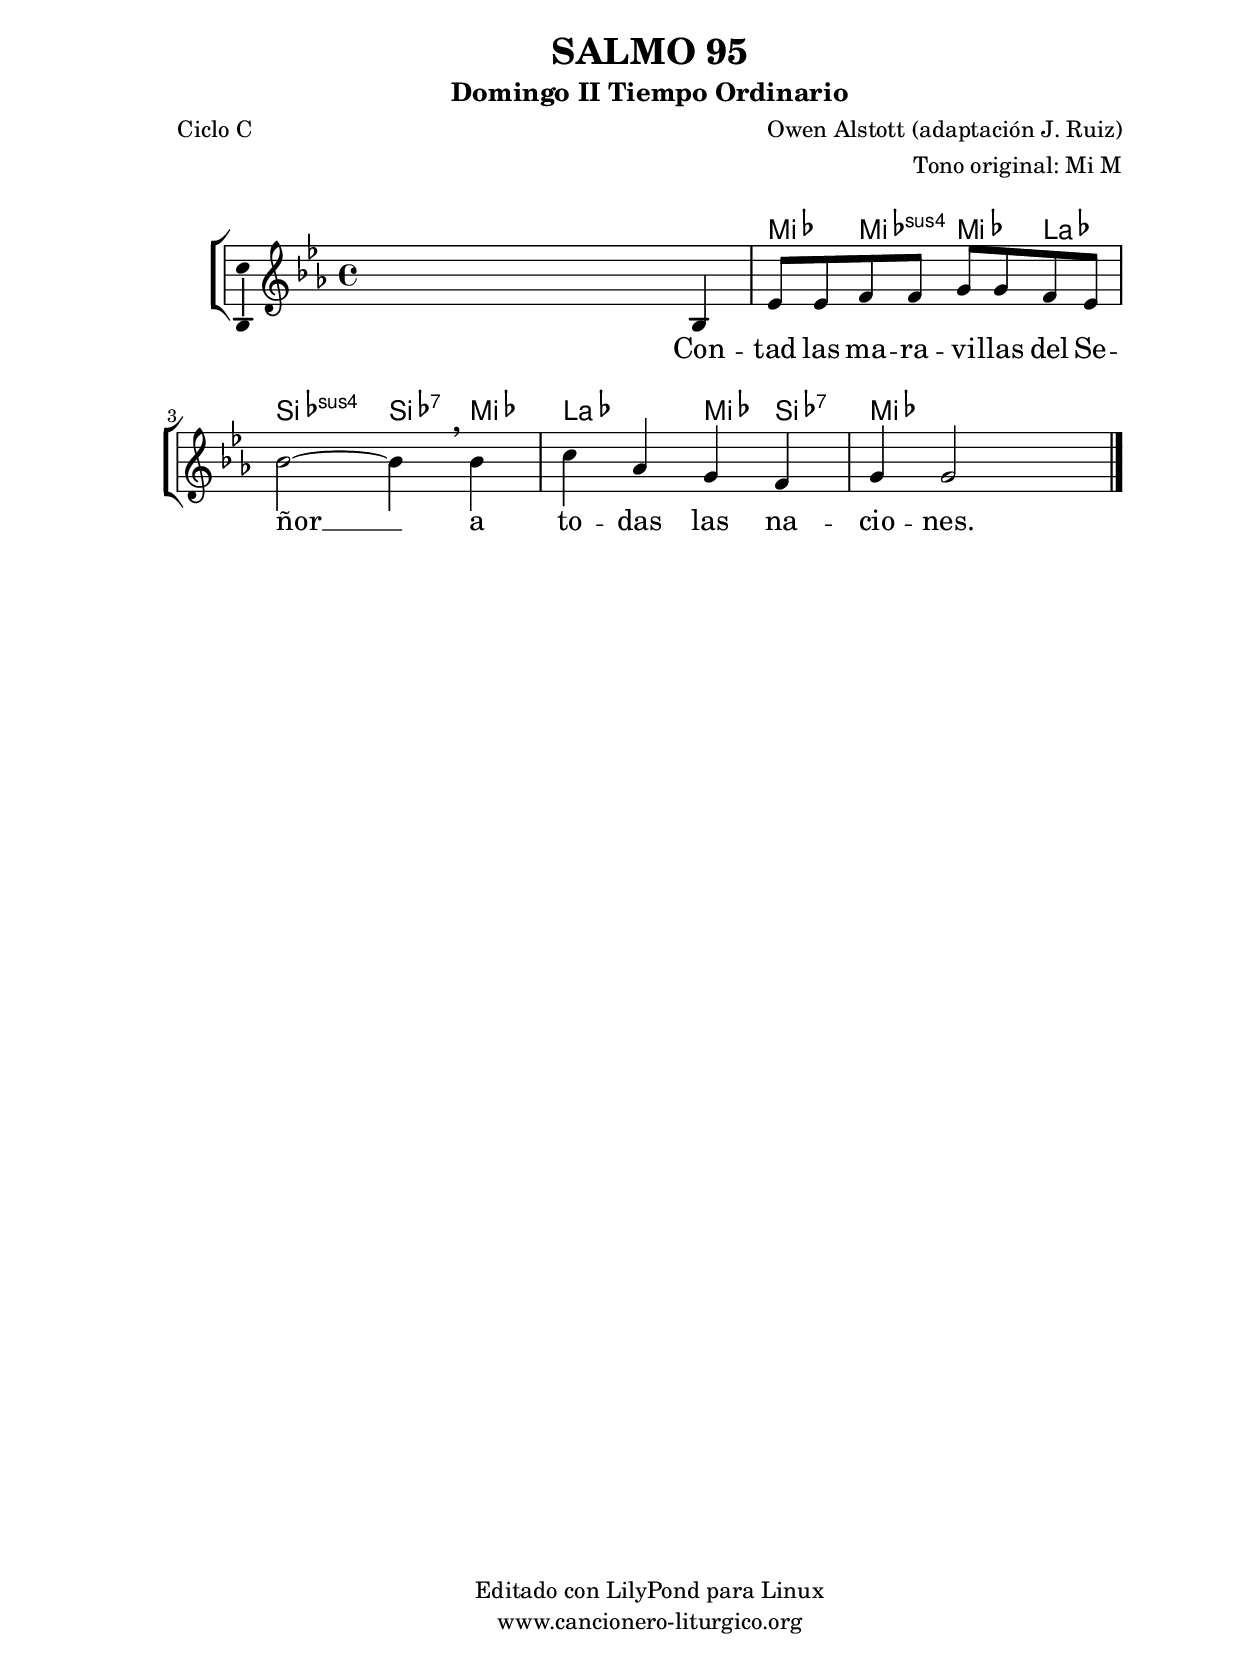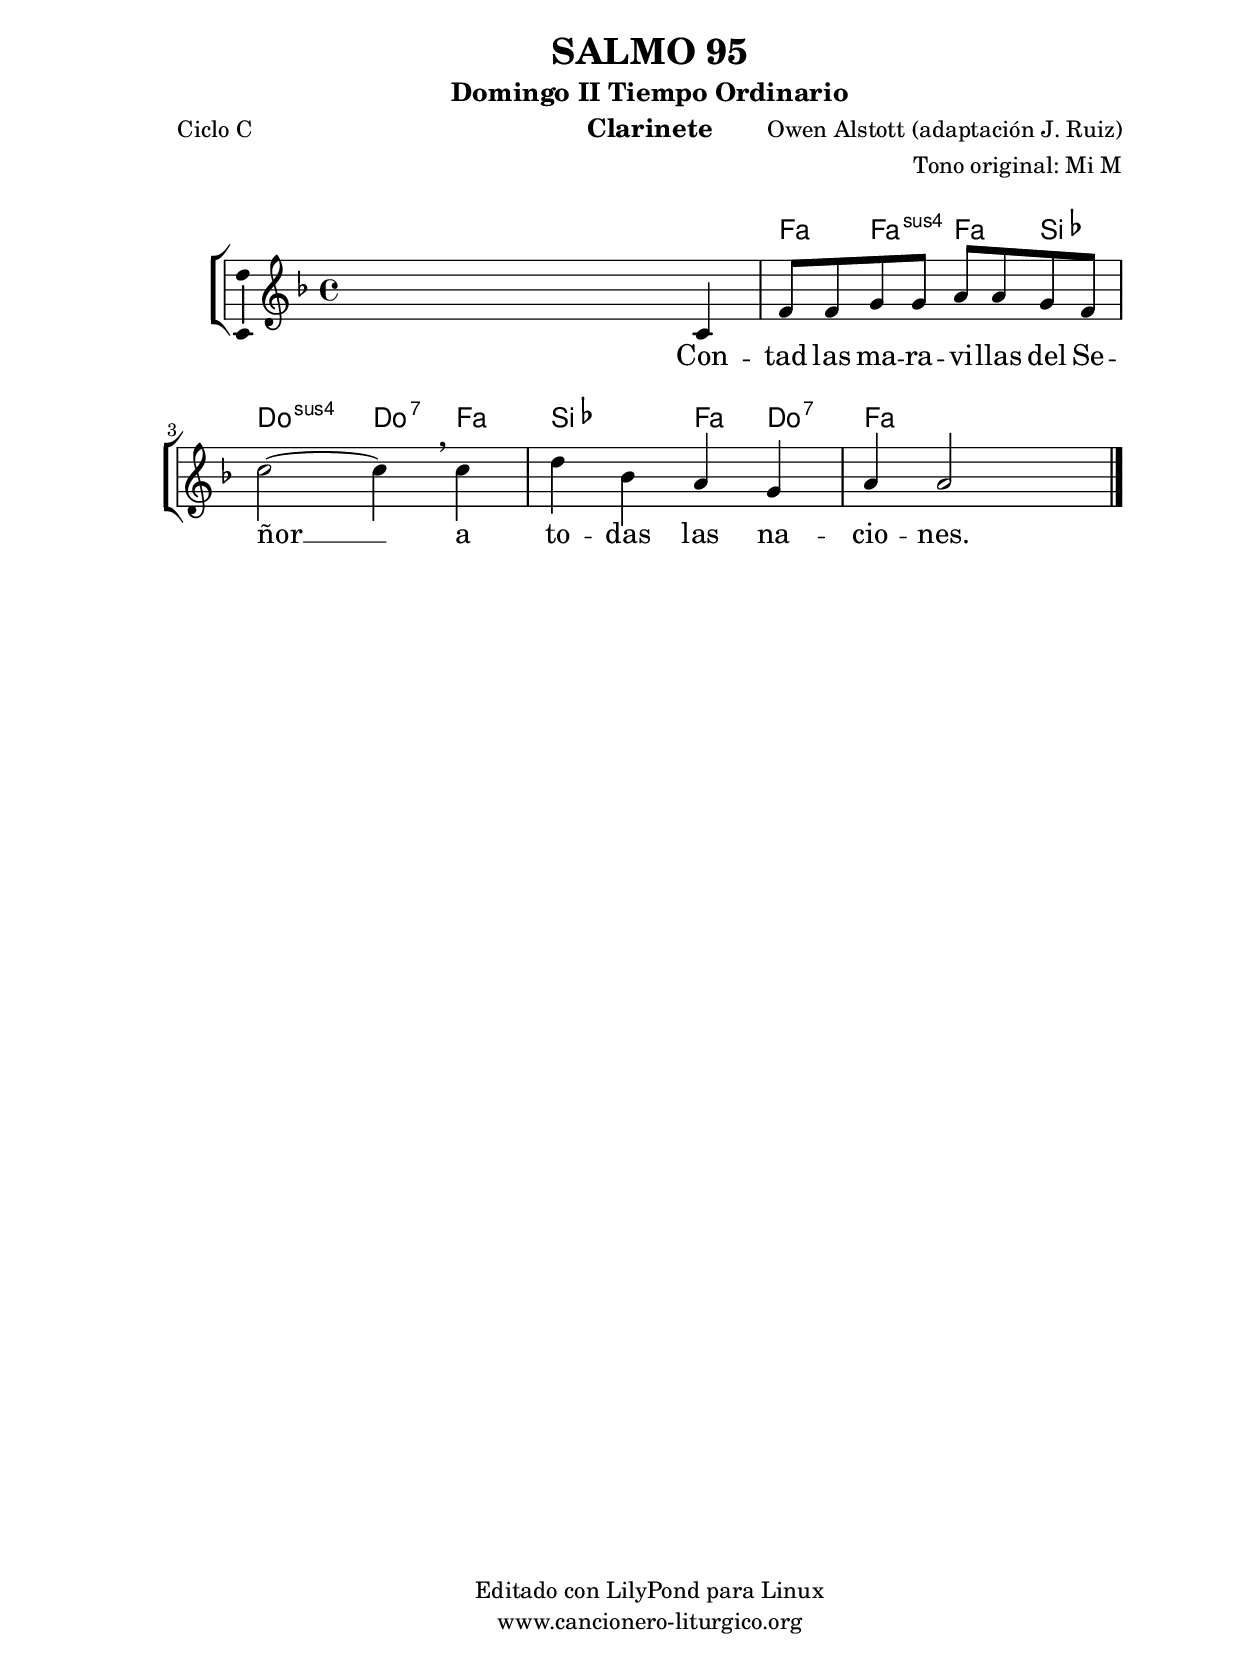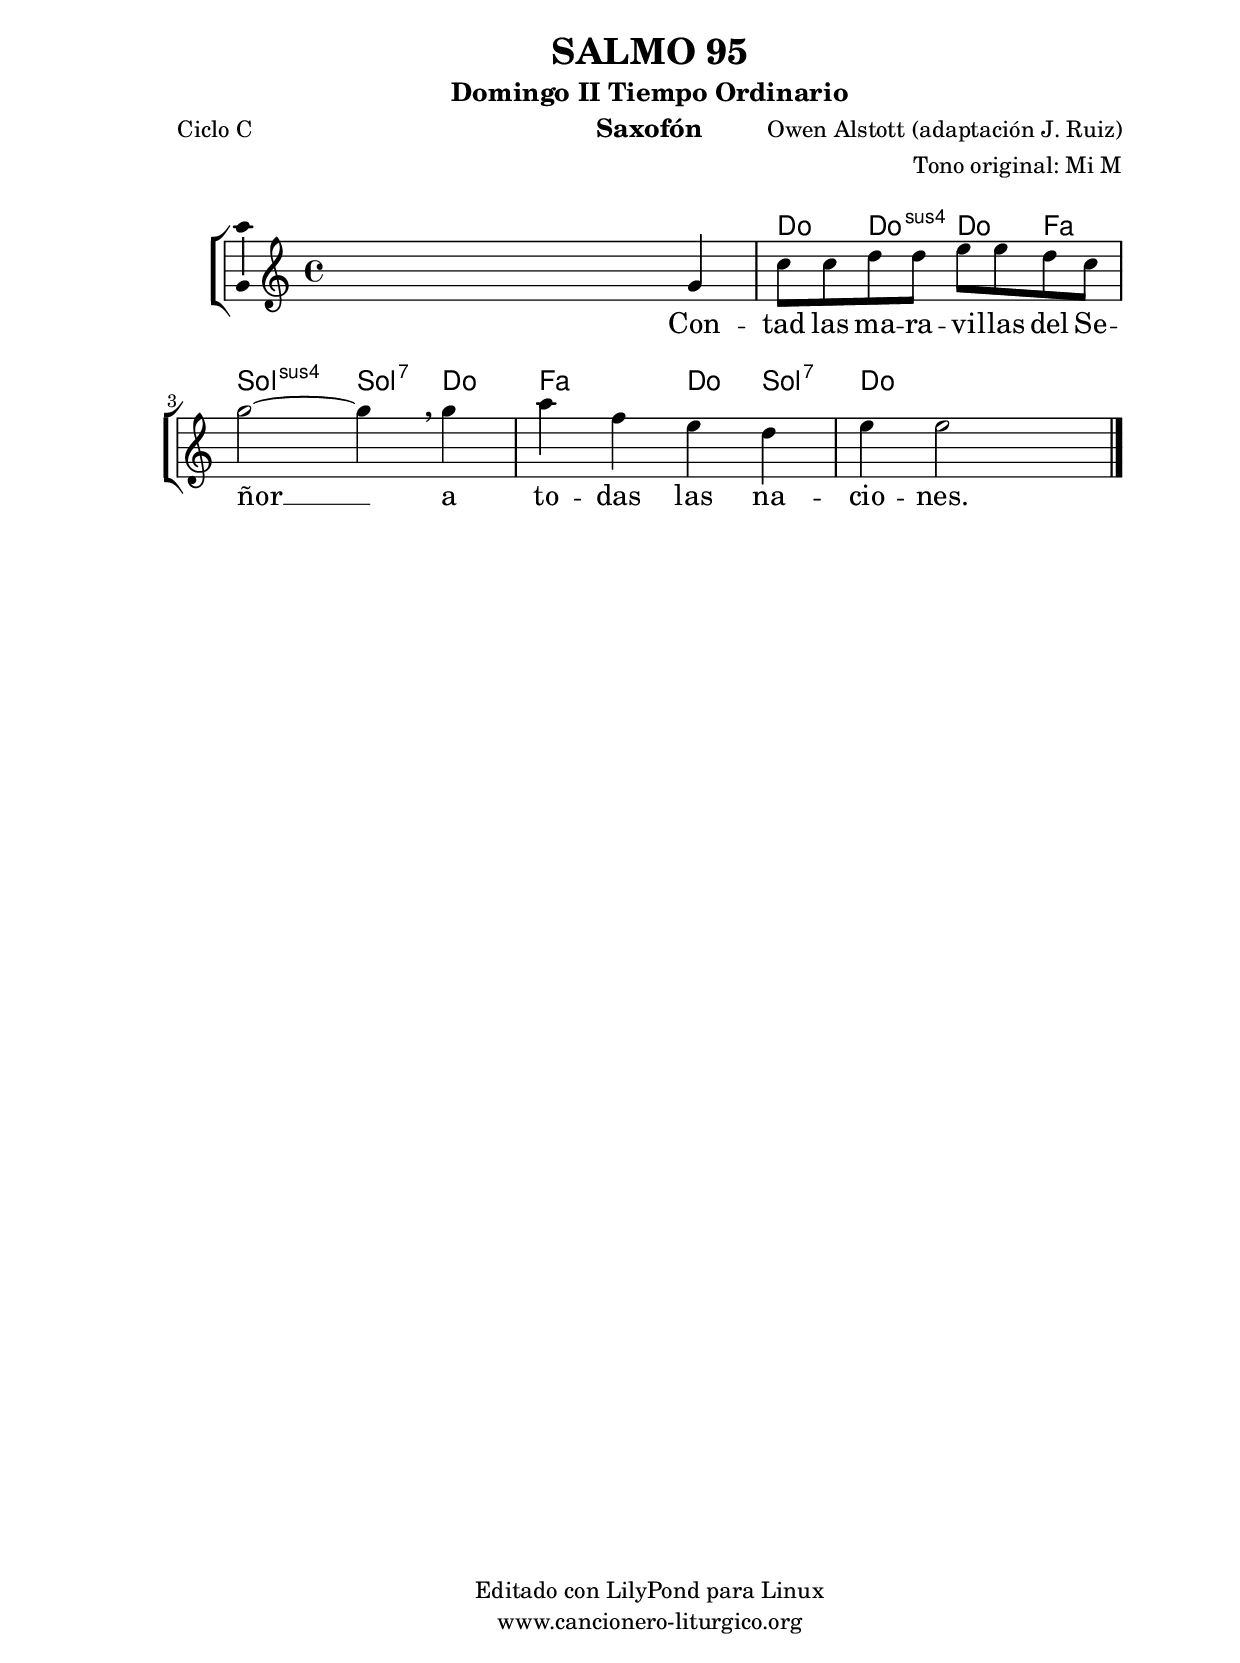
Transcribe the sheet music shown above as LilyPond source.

%
%para convertir .midi en .wav:
%timidity filename.midi -Ow -o finename.wav
%
%
%Para convertir de .wav a .mp3:
%lame -h -m j filename.wav
%
%
%para escuchar el midi:
%timidity nombrefichero.midi
%


%versión de lilypond para la que se ha escrito esta partitura:
\version "2.16.0"

	%Tamaño papel
	#(set-default-paper-size "a4")
	%Tamaño partitura
	#(set-global-staff-size 20)
	%No responde al pulsar sobre una nota
	#(ly:set-option 'point-and-click #f)

%parámetros del encabezamiento:
\header {
	title = "SALMO 95"
	subtitle = "Domingo II Tiempo Ordinario"
	composer = "Owen Alstott (adaptación J. Ruiz)"
	poet = "Ciclo C"
	meter = ""
	arranger = "Tono original: Mi M"
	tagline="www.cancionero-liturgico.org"
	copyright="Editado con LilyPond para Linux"
	tiempo = "Ordinario"
	usos = "Salmo"
	letra = "Contad las maravillas del Señor a todas las naciones."
	}

%parámetros asociados al papel:
\paper  {
	oddHeaderMarkup = \markup {\fill-line { \on-the-fly #not-first-page \fromproperty #'header:title \on-the-fly #not-first-page \fromproperty #'header:composer }}
	evenHeaderMarkup = \markup {\fill-line { \fromproperty #'header:composer \fromproperty #'header:title }}
	#(set-paper-size "a4")
	print-page-number = ##f
	first-page-number = 1
	print-first-page-number = ##f
%	head-separation = 3.0 \cm
	top-margin = 2.0 \cm
	bottom-margin = 0.5\cm
%%%	bottom-margin = -1.0\cm
	left-margin = 3.0 \cm
	line-width = 16.0 \cm 
	indent = 8\mm
	interscoreline = 2.\mm
	between-system-space = 15\mm
%	para que las partituras no llenen la hoja:
	ragged-bottom = ##t
%	idem para la última hoja:
	ragged-last-bottom = ##f
%	para que las partituras llenen el ancho del papel:
	ragged-last = ##f
	after-title-space = 2.5 \cm
%page-count=1
%system-count=8

	%Flexible Vertical Spacing
%	markup-markup-spacing =
%	#'((basic-distance . 15) (minimum-distance . 15) (padding . 3))
	markup-system-spacing =
	#'((basic-distance . 15) (minimum-distance . 15) (padding . 3))
	system-system-spacing =
	#'((basic-distance . 15) (minimum-distance . 15) (padding . 3))
	score-system-spacing =
	#'((basic-distance . 15) (minimum-distance . 15) (padding . 5))
%	top-system-spacing = % header
%	#'((basic-distance . 8) (minimum-distance . 0) (padding . 3))
%	top-markup-spacing =
%	#'((basic-distance . 20) (minimum-distance . 20) (padding . 3))
	last-bottom-spacing = % footer
	#'((basic-distance . 5) (minimum-distance . 5) (padding . 3))
%	score-markup-spacing =
%	#'((basic-distance . 16) (minimum-distance . 13) (padding . 3))

	}


%parámetros que afectan a toda la partitura:
global =  {
	%clave de sol (G):
	\clef G
	%armadura:
	\transpose e ees
	\key e \major
	\tempo 4=80
	\set Score.tempoHideNote = ##t
	}


acordes = {
	\italianChords
	\chordmode {
	\transpose e ees
{
s1 e4 e:sus4 e a b2:sus4 b4:7 e a2 e4 b:7 e1
	}
	}
}


melodia = 
	\transpose e ees
{
	\relative c'{
	\time 4/4

s2 s4 b4
e8 e fis fis gis gis fis e
b'2~b4 \breathe b4
cis4 a gis fis
gis4 gis2 s4

	\bar "|."
	}
	}


texto = \lyricmode {
Con -- tad las ma -- ra -- vi -- llas del Se -- ñor __ a to -- das las na -- cio -- nes.
	}


acordesStaff = \context ChordNames = acordesStaff <<
	\set chordChanges = ##t
	\acordes
	>>


vozStaff = \context Voice = vozStaff
\with {\consists "Ambitus_engraver"}
<<
%	\set Staff.instrumentName = ""
%	\set Staff.shortInstrumentName = ""
%	\set Staff.midiInstrument = #"clarinet"
%	\set Staff.midiInstrument = #"cello"
%	\set Staff.midiInstrument = #"flute"
	\set Staff.midiInstrument = #"electric guitar (jazz)"
%	\set Staff.midiInstrument = #"english horn"
%	\set Staff.midiInstrument = #"violin"
%	\set Staff.midiInstrument = #"glockenspiel"
	\set Staff.midiMinimumVolume = #0.7
	\set Staff.midiMaximumVolume = #0.9
	\global
	\melodia
	>>


textoStaff = \context Lyrics = textoStaff <<
	\lyricsto vozStaff \texto
	>>

\book {
	\score {
		\context ChoirStaff {
			\override StaffGroup.SystemStartBracket #'collapse-height = #1
			\override Score.SystemStartBar #'collapse-height = #1
			<<
			\acordesStaff
			\vozStaff
			\textoStaff
			>>
			}
		\layout {
	    		\context {
				\Lyrics
				\override LyricText #'font-size = #2
				}
	   		 \context {
				\Score
				%fontSize = #3
				\override StaffSymbol #'staff-space = #(magstep +3)
				%\override Beam #'thickness = #0.55
				%\override SpacingSpanner #'spacing-increment = #1.0
				%\override Slur #'height-limit = #1.5
				}
			}
		}
	\score {
		\unfoldRepeats
		\context ChoirStaff {
			<<
			\acordesStaff
			\vozStaff
			>>
			}
		\midi {
	  		\context {
	  			\Score
				tempoWholesPerMinute = #(ly:make-moment 70 4)
				}
			}
		}
	}

%Partitura para clarinete
#(define output-suffix "C")
\book {
	\header{
		instrument = "Clarinete"
		}
	\score {
		\context ChoirStaff {
			\override StaffGroup.SystemStartBracket #'collapse-height = #1
			\override Score.SystemStartBar #'collapse-height = #1
\transpose c d
			<<
			\acordesStaff
			\vozStaff
			\textoStaff
			>>
			}
		\layout {
	    		\context {
				\Lyrics
				\override LyricText #'font-size = #2
				}
	   		 \context {
				\Score
				%fontSize = #3
				\override StaffSymbol #'staff-space = #(magstep +3)
				%\override Beam #'thickness = #0.55
				%\override SpacingSpanner #'spacing-increment = #1.0
				%\override Slur #'height-limit = #1.5
				}
			}
		}
	}

%Partitura para saxofón
#(define output-suffix "S")
\book {
	\header{
		instrument = "Saxofón"
		}
	\score {
		\context ChoirStaff {
			\override StaffGroup.SystemStartBracket #'collapse-height = #1
			\override Score.SystemStartBar #'collapse-height = #1
\transpose c a
			<<
			\acordesStaff
			\vozStaff
			\textoStaff
			>>
			}
		\layout {
	    		\context {
				\Lyrics
				\override LyricText #'font-size = #2
				}
	   		 \context {
				\Score
				%fontSize = #3
				\override StaffSymbol #'staff-space = #(magstep +3)
				%\override Beam #'thickness = #0.55
				%\override SpacingSpanner #'spacing-increment = #1.0
				%\override Slur #'height-limit = #1.5
				}
			}
		}
	}

